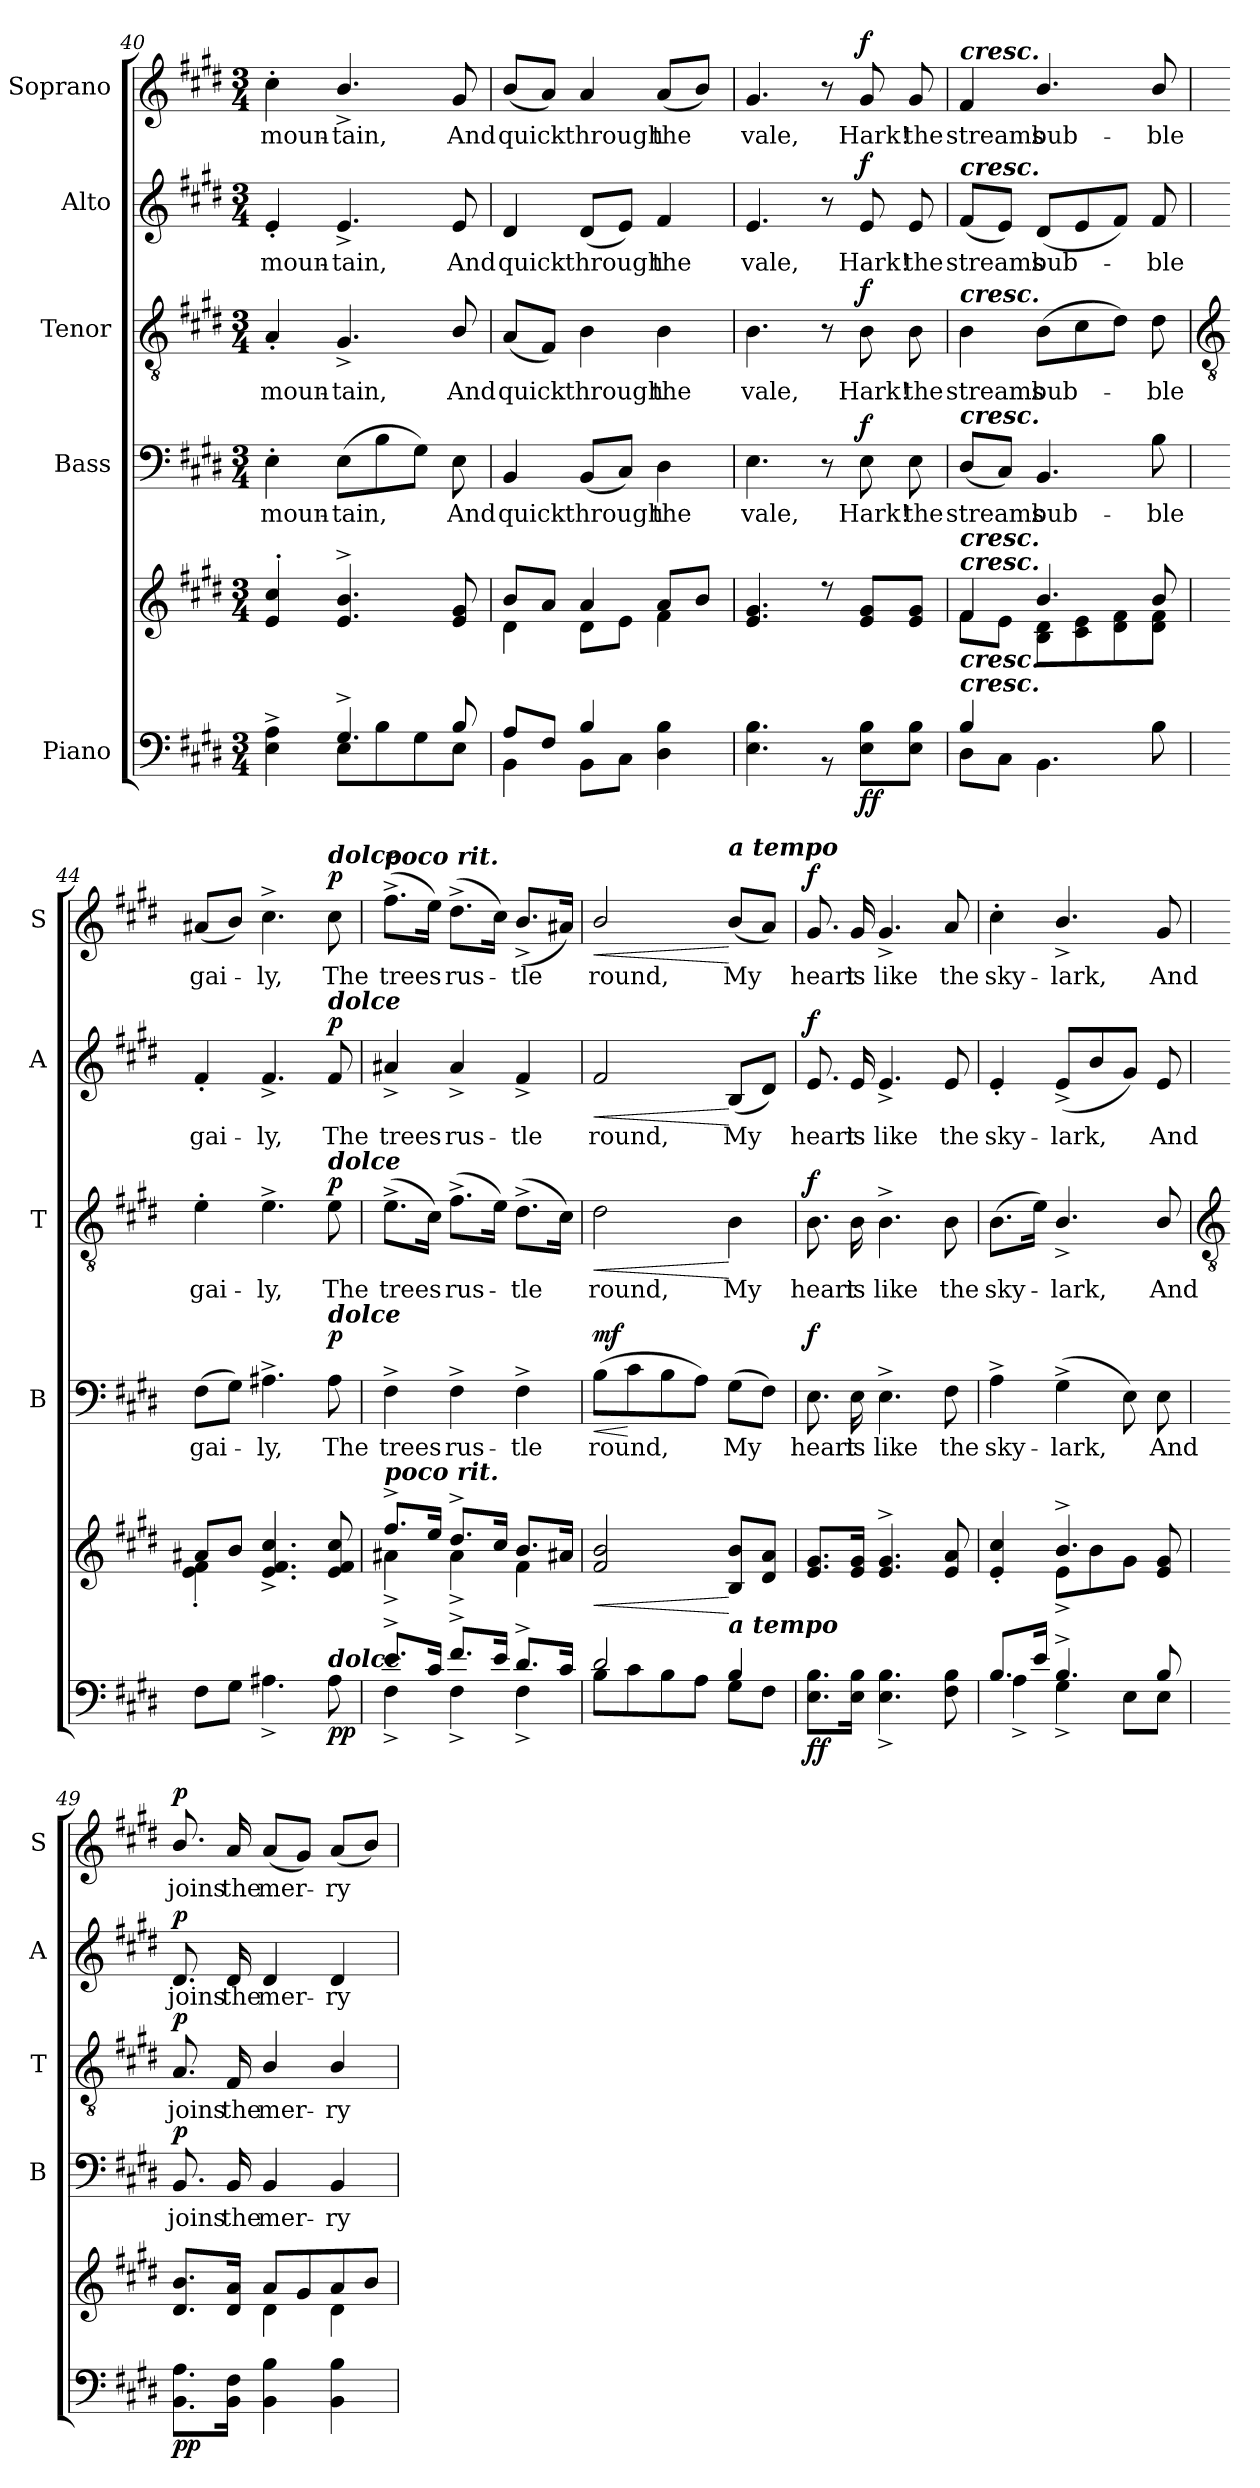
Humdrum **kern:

**kern	**kern	**dynam	**kern	**text	**dynam	**kern	**text	**dynam	**kern	**text	**dynam	**kern	**text	**dynam
*part5	*part5	*part5	*part4	*part4	*part4	*part3	*part3	*part3	*part2	*part2	*part2	*part1	*part1	*part1
*staff6	*staff5	*staff5/6	*staff4	*staff4	*staff4	*staff3	*staff3	*staff3	*staff2	*staff2	*staff2	*staff1	*staff1	*staff1
*I"Piano	*	*	*I"Bass	*	*	*I"Tenor	*	*	*I"Alto	*	*	*I"Soprano	*	*
*	*	*	*I'B	*	*	*I'T	*	*	*I'A	*	*	*I'S	*	*
!!LO:LB:g=z
*clefF4	*clefG2	*	*clefF4	*	*	*clefGv2	*	*	*clefG2	*	*	*clefG2	*	*
*k[f#c#g#d#]	*k[f#c#g#d#]	*	*k[f#c#g#d#]	*	*	*k[f#c#g#d#]	*	*	*k[f#c#g#d#]	*	*	*k[f#c#g#d#]	*	*
*E:	*E:	*	*E:	*	*	*E:	*	*	*E:	*	*	*E:	*	*
*M3/4	*M3/4	*	*M3/4	*	*	*M3/4	*	*	*M3/4	*	*	*M3/4	*	*
=40	=40	=40	=40	=40	=40	=40	=40	=40	=40	=40	=40	=40	=40	=40
*^	*^	*	*	*	*	*	*	*	*	*	*	*	*	*
!	!	!	!	!	!	!LO:LY:b	!	!	!LO:LY:b	!	!	!LO:LY:b	!	!	!LO:LY:b	!
4ryy	4E\^ 4A\^	4e' 4cc#'	2.ryy	.	4E'	moun-	.	4A'	moun-	.	4e'	moun-	.	4cc#'	moun-	.
!	!	!	!	!	!	!LO:LY:b	!	!	!LO:LY:b	!	!	!LO:LY:b	!	!	!LO:LY:b	!
4.G#^/	8E\L	4.e/^ 4.b/^	.	.	(>8EL	-tain,	.	4.G#^	-tain,	.	4.e^	-tain,	.	4.b^/	-tain,	.
.	8B\	.	.	.	8B	.	.	.	.	.	.	.	.	.	.	.
.	8G#\	.	.	.	8G#J)	.	.	.	.	.	.	.	.	.	.	.
!	!	!	!	!	!	!LO:LY:b	!	!	!LO:LY:b	!	!	!LO:LY:b	!	!	!LO:LY:b	!
8B/	8E\J	8e 8g#	.	.	8E	And	.	8B/	And	.	8e	And	.	8g#	And	.
=41	=41	=41	=41	=41	=41	=41	=41	=41	=41	=41	=41	=41	=41	=41	=41	=41
!	!	!	!	!	!	!LO:LY:b	!	!	!LO:LY:b	!	!	!LO:LY:b	!	!	!LO:LY:b	!
8A/L	4BB\	8bL	4d#\	.	4BB	quick	.	(<8AL	quick	.	4d#	quick	.	(<8bL	quick	.
8F#/J	.	8aJ	.	.	.	.	.	8F#J)	.	.	.	.	.	8aJ)	.	.
!	!	!	!	!	!	!LO:LY:b	!	!	!LO:LY:b	!	!	!LO:LY:b	!	!	!LO:LY:b	!
4B/	8BB\L	4a	8d#\L	.	(<8BBL	through	.	4B	through	.	(<8d#L	through	.	4a	through	.
.	8C#\J	.	8e\J	.	8C#J)	.	.	.	.	.	8eJ)	.	.	.	.	.
!	!	!	!	!	!	!LO:LY:b	!	!	!LO:LY:b	!	!	!LO:LY:b	!	!	!LO:LY:b	!
4ryy	4D#\ 4B\	8aL	4f#\	.	4D#	the	.	4B	the	.	4f#	the	.	(<8aL	the	.
.	.	8bJ	.	.	.	.	.	.	.	.	.	.	.	8bJ)	.	.
=42	=42	=42	=42	=42	=42	=42	=42	=42	=42	=42	=42	=42	=42	=42	=42	=42
!	!	!	!	!	!	!LO:LY:b	!	!	!LO:LY:b	!	!	!LO:LY:b	!	!	!LO:LY:b	!
2.ryy	4.E\ 4.B\	4.e 4.g#	2.ryy	.	4.E	vale,	.	4.B	vale,	.	4.e	vale,	.	4.g#	vale,	.
.	8r	8r	.	.	8r	.	.	8r	.	.	8r	.	.	8r	.	.
!	!	!	!	!LO:DY:b=2	!	!LO:LY:b	!	!	!LO:LY:b	!	!	!LO:LY:b	!	!	!LO:LY:b	!
!	!	!	!	!LO:DY:n=1:b	!	!	!LO:DY:b	!	!	!LO:DY:b	!	!	!LO:DY:b	!	!	!LO:DY:b
.	8E\ 8B\L	8e 8g#L	.	f f	8E	Hark!	f	8B	Hark!	f	8e	Hark!	f	8g#	Hark!	f
!	!	!	!	!	!	!LO:LY:b	!	!	!LO:LY:b	!	!	!LO:LY:b	!	!	!LO:LY:b	!
.	8E\ 8B\J	8e 8g#J	.	.	8E	the	.	8B	the	.	8e	the	.	8g#	the	.
=43	=43	=43	=43	=43	=43	=43	=43	=43	=43	=43	=43	=43	=43	=43	=43	=43
!	!	!	!	!	!	!	!	!	!	!	!	!	!	!LO:TX:a:Bi:t=cresc.	!	!
!	!	!	!	!	!	!	!	!	!	!	!LO:TX:a:Bi:t=cresc.	!	!	!	!	!
!	!	!	!	!	!	!	!	!LO:TX:a:Bi:t=cresc.	!	!	!	!	!	!	!	!
!	!	!	!	!	!LO:TX:a:Bi:t=cresc.	!	!	!	!	!	!	!	!	!	!	!
!	!	!LO:TX:a:Bi:t=cresc.	!	!	!	!	!	!	!	!	!	!	!	!	!	!
!	!	!LO:TX:a:Bi:t=cresc.	!	!	!	!	!	!	!	!	!	!	!	!	!	!
!LO:TX:a:Bi:t=cresc.	!	!	!	!	!	!	!	!	!	!	!	!	!	!	!	!
!LO:TX:a:Bi:t=cresc.	!	!	!	!	!	!	!	!	!	!	!	!	!	!	!	!
!	!	!	!	!	!	!LO:LY:b	!	!	!LO:LY:b	!	!	!LO:LY:b	!	!	!LO:LY:b	!
4B/	8D#\L	4f#	8f#\L	.	(<8D#L	streams	.	4B	streams	.	(<8f#L	streams	.	4f#	streams	.
.	8C#\J	.	8e\J	.	8C#J)	.	.	.	.	.	8eJ)	.	.	.	.	.
!	!	!	!	!	!	!LO:LY:b	!	!	!LO:LY:b	!	!	!LO:LY:b	!	!	!LO:LY:b	!
2ryy	4.BB\	4.b/	8B\ 8d#\L	.	4.BB	bub-	.	(>8BL	bub-	.	(<8d#L	bub-	.	4.b/	bub-	.
.	.	.	8c#\ 8e\	.	.	.	.	8c#	.	.	8e	.	.	.	.	.
.	.	.	8d#\ 8f#\	.	.	.	.	8d#J)	.	.	8f#J)	.	.	.	.	.
!	!	!	!	!	!	!LO:LY:b	!	!	!LO:LY:b	!	!	!LO:LY:b	!	!	!LO:LY:b	!
.	8B\	8b/	8d#\ 8f#\J	.	8B	-ble	.	8d#	ble	.	8f#	ble	.	8b/	-ble	.
!!LO:LB:g=z
=44	=44	=44	=44	=44	=44	=44	=44	=44	=44	=44	=44	=44	=44	=44	=44	=44
*	*	*	*	*	*	*	*	*clefGv2	*	*	*	*	*	*	*	*
!	!	!	!	!	!	!LO:LY:b	!	!	!LO:LY:b	!	!	!LO:LY:b	!	!	!LO:LY:b	!
2.ryy	8F#\L	8a#X/L	4e\' 4f#\'	.	(>8F#L	gai-	.	4e'	gai-	.	4f#'	gai-	.	(<8a#XL	gai-	.
.	8G#\J	8b/J	.	.	8G#J)	.	.	.	.	.	.	.	.	8bJ)	.	.
!	!	!	!	!	!	!LO:LY:b	!	!	!LO:LY:b	!	!	!LO:LY:b	!	!	!LO:LY:b	!
.	4.A#X^\	4.e/^ 4.f#/^ 4.cc#/^	2ryy	.	4.A#X^	ly,	.	4.e^	-ly,	.	4.f#^	-ly,	.	4.cc#^	ly,	.
!	!	!	!	!	!	!	!	!	!	!	!	!	!	!LO:TX:a:Bi:t=dolce	!	!
!	!	!	!	!	!	!	!	!	!	!	!LO:TX:a:Bi:t=dolce	!	!	!	!	!
!	!	!	!	!	!	!	!	!LO:TX:a:Bi:t=dolce	!	!	!	!	!	!	!	!
!	!	!	!	!	!LO:TX:a:Bi:t=dolce	!	!	!	!	!	!	!	!	!	!	!
!	!LO:TX:a:Bi:t=dolce	!	!	!	!	!	!	!	!	!	!	!	!	!	!	!
!	!	!	!	!LO:DY:b=2	!	!LO:LY:b	!	!	!LO:LY:b	!	!	!LO:LY:b	!	!	!LO:LY:b	!
!	!	!	!	!LO:DY:n=1:b	!	!	!LO:DY:b	!	!	!LO:DY:b	!	!	!LO:DY:b	!	!	!LO:DY:b
.	8A#\	8e/ 8f#/ 8cc#/	.	p p	8A#	The	p	8e	The	p	8f#	The	p	8cc#	The	p
=45	=45	=45	=45	=45	=45	=45	=45	=45	=45	=45	=45	=45	=45	=45	=45	=45
!	!	!	!	!	!	!	!	!	!	!	!	!	!	!LO:TX:a:Bi:t=poco rit.	!	!
!	!	!LO:TX:a:Bi:t=poco rit.	!	!	!	!	!	!	!	!	!	!	!	!	!	!
!	!	!	!	!	!	!LO:LY:b	!	!	!LO:LY:b	!	!	!LO:LY:b	!	!	!LO:LY:b	!
8.e^/L	4F#^\	8.ff#^/L	4a#X^\	.	4F#^	trees	.	(>8.e^L	trees	.	4a#X^	trees	.	(>8.ff#^L	trees	.
16c#/J	.	16ee/J	.	.	.	.	.	16c#J)	.	.	.	.	.	16eeJ)	.	.
!	!	!	!	!	!	!LO:LY:b	!	!	!LO:LY:b	!	!	!LO:LY:b	!	!	!LO:LY:b	!
8.f#^/L	4F#^\	8.dd#^/L	4a#^\	.	4F#^	rus-	.	(>8.f#^L	rus-	.	4a#^	rus-	.	(>8.dd#^L	rus-	.
16e/J	.	16cc#/J	.	.	.	.	.	16eJ)	.	.	.	.	.	16cc#J)	.	.
!	!	!	!	!	!	!LO:LY:b	!	!	!LO:LY:b	!	!	!LO:LY:b	!	!	!LO:LY:b	!
8.d#^/L	4F#^\	8.b/L	4f#\	.	4F#^	-tle	.	(>8.d#^L	tle	.	4f#^	-tle	.	(<8.b^L	tle	.
16c#/J	.	16a#X/J	.	.	.	.	.	16c#J)	.	.	.	.	.	16a#XJ)	.	.
=46	=46	=46	=46	=46	=46	=46	=46	=46	=46	=46	=46	=46	=46	=46	=46	=46
!	!	!	!	!LO:HP:b	!	!LO:LY:b	!LO:HP:b	!	!LO:LY:b	!LO:HP:b	!	!LO:LY:b	!LO:HP:b	!	!LO:LY:b	!LO:HP:b
!	!	!	!	!	!	!	!LO:DY:n=1:b	!	!	!	!	!	!	!	!	!
2d#/	8B\L	2f#/ 2b/	2ryy	<	(>8BL	round,	< mf	2d#	round,	<	2f#	round,	<	2b/	round,	<
.	8c#\	.	.	.	8c#	.	[	.	.	.	.	.	.	.	.	.
.	8B\	.	.	.	8B	.	.	.	.	.	.	.	.	.	.	.
.	8A\J	.	.	.	8AJ)	.	.	.	.	.	.	.	.	.	.	.
!	!	!	!	!	!	!	!	!	!	!	!	!	!	!LO:TX:a:Bi:t=a tempo	!	!
!	!	!LO:TX:b:Bi:t=a tempo	!	!	!	!	!	!	!	!	!	!	!	!	!	!
!	!	!	!	!	!	!LO:LY:b	!	!	!LO:LY:b	!	!	!LO:LY:b	!	!	!LO:LY:b	!
4B/	8G#\L	8B/ 8b/L	8ryy	[	(>8G#L	My	.	4B	My	[	(<8BL	My	[	(<8bL	My	[
.	8F#\J	8d#/ 8a/J	8ryy	.	8F#J)	.	.	.	.	.	8d#J)	.	.	8aJ)	.	.
=47	=47	=47	=47	=47	=47	=47	=47	=47	=47	=47	=47	=47	=47	=47	=47	=47
!	!	!	!	!LO:DY:b=2	!	!LO:LY:b	!	!	!LO:LY:b	!	!	!LO:LY:b	!	!	!LO:LY:b	!
!	!	!	!	!LO:DY:n=1:b	!	!	!LO:DY:b	!	!	!LO:DY:b	!	!	!LO:DY:b	!	!	!LO:DY:b
2.ryy	8.E\ 8.B\L	8.e/ 8.g#/L	2.ryy	f f	8.E	heart	f	8.B	heart	f	8.e	heart	f	8.g#	heart	f
!	!	!	!	!	!	!LO:LY:b	!	!	!LO:LY:b	!	!	!LO:LY:b	!	!	!LO:LY:b	!
.	16E\ 16B\J	16e/ 16g#/J	.	.	16E	is	.	16B	is	.	16e	is	.	16g#	is	.
!	!	!	!	!	!	!LO:LY:b	!	!	!LO:LY:b	!	!	!LO:LY:b	!	!	!LO:LY:b	!
.	4.E\^ 4.B\^	4.e/^ 4.g#/^	.	.	4.E^	like	.	4.B^	like	.	4.e^	like	.	4.g#^	like	.
!	!	!	!	!	!	!LO:LY:b	!	!	!LO:LY:b	!	!	!LO:LY:b	!	!	!LO:LY:b	!
.	8F#\ 8B\	8e/ 8a/	.	.	8F#	the	.	8B	the	.	8e	the	.	8a	the	.
=48	=48	=48	=48	=48	=48	=48	=48	=48	=48	=48	=48	=48	=48	=48	=48	=48
!	!	!	!	!	!	!LO:LY:b	!	!	!LO:LY:b	!	!	!LO:LY:b	!	!	!LO:LY:b	!
8.B/L	4A^\	4e/' 4cc#/'	4ryy	.	4A^	sky-	.	(>8.BL	sky-	.	4e'	sky-	.	4cc#'	sky-	.
16e/J	.	.	.	.	.	.	.	16eJ)	.	.	.	.	.	.	.	.
!	!	!	!	!	!	!LO:LY:b	!	!	!LO:LY:b	!	!	!LO:LY:b	!	!	!LO:LY:b	!
4.B^/	4G#^\	4.b^/	8e^\L	.	(>4G#^	-lark,	.	4.B^/	lark,	.	(<8e^L	-lark,	.	4.b^/	-lark,	.
.	.	.	8b\	.	.	.	.	.	.	.	8b	.	.	.	.	.
.	8E\L	.	8g#\J	.	8E)	.	.	.	.	.	8g#J)	.	.	.	.	.
!	!	!	!	!	!	!LO:LY:b	!	!	!LO:LY:b	!	!	!LO:LY:b	!	!	!LO:LY:b	!
8B/	8E\J	8e/ 8g#/	8ryy	.	8E	And	.	8B/	And	.	8e	And	.	8g#	And	.
!!LO:LB:g=z
=49	=49	=49	=49	=49	=49	=49	=49	=49	=49	=49	=49	=49	=49	=49	=49	=49
*	*	*	*	*	*	*	*	*clefGv2	*	*	*	*	*	*	*	*
!	!	!	!	!LO:DY:b=2	!	!LO:LY:b	!	!	!LO:LY:b	!	!	!LO:LY:b	!	!	!LO:LY:b	!
!	!	!	!	!LO:DY:n=1:b	!	!	!LO:DY:b	!	!	!LO:DY:b	!	!	!LO:DY:b	!	!	!LO:DY:b
2.ryy	8.BB\ 8.A\L	8.d#/ 8.b/L	4ryy	p p	8.BB	joins	p	8.A	joins	p	8.d#	joins	p	8.b/	joins	p
!	!	!	!	!	!	!LO:LY:b	!	!	!LO:LY:b	!	!	!LO:LY:b	!	!	!LO:LY:b	!
.	16BB\ 16F#\J	16d#/ 16a/J	.	.	16BB	the	.	16F#	the	.	16d#	the	.	16a	the	.
!	!	!	!	!	!	!LO:LY:b	!	!	!LO:LY:b	!	!	!LO:LY:b	!	!	!LO:LY:b	!
.	4BB\ 4B\	8a/L	4d#\	.	4BB	mer-	.	4B/	mer-	.	4d#	mer-	.	(<8aL	mer-	.
.	.	8g#/	.	.	.	.	.	.	.	.	.	.	.	8g#J)	.	.
!	!	!	!	!	!	!LO:LY:b	!	!	!LO:LY:b	!	!	!LO:LY:b	!	!	!LO:LY:b	!
.	4BB\ 4B\	8a/	4d#\	.	4BB	-ry	.	4B/	-ry	.	4d#	-ry	.	(<8aL	ry	.
.	.	8b/J	.	.	.	.	.	.	.	.	.	.	.	8bJ)	.	.
*v	*v	*	*	*	*	*	*	*	*	*	*	*	*	*	*	*
*	*v	*v	*	*	*	*	*	*	*	*	*	*	*	*	*
=	=	=	=	=	=	=	=	=	=	=	=	=	=	=
*-	*-	*-	*-	*-	*-	*-	*-	*-	*-	*-	*-	*-	*-	*-
